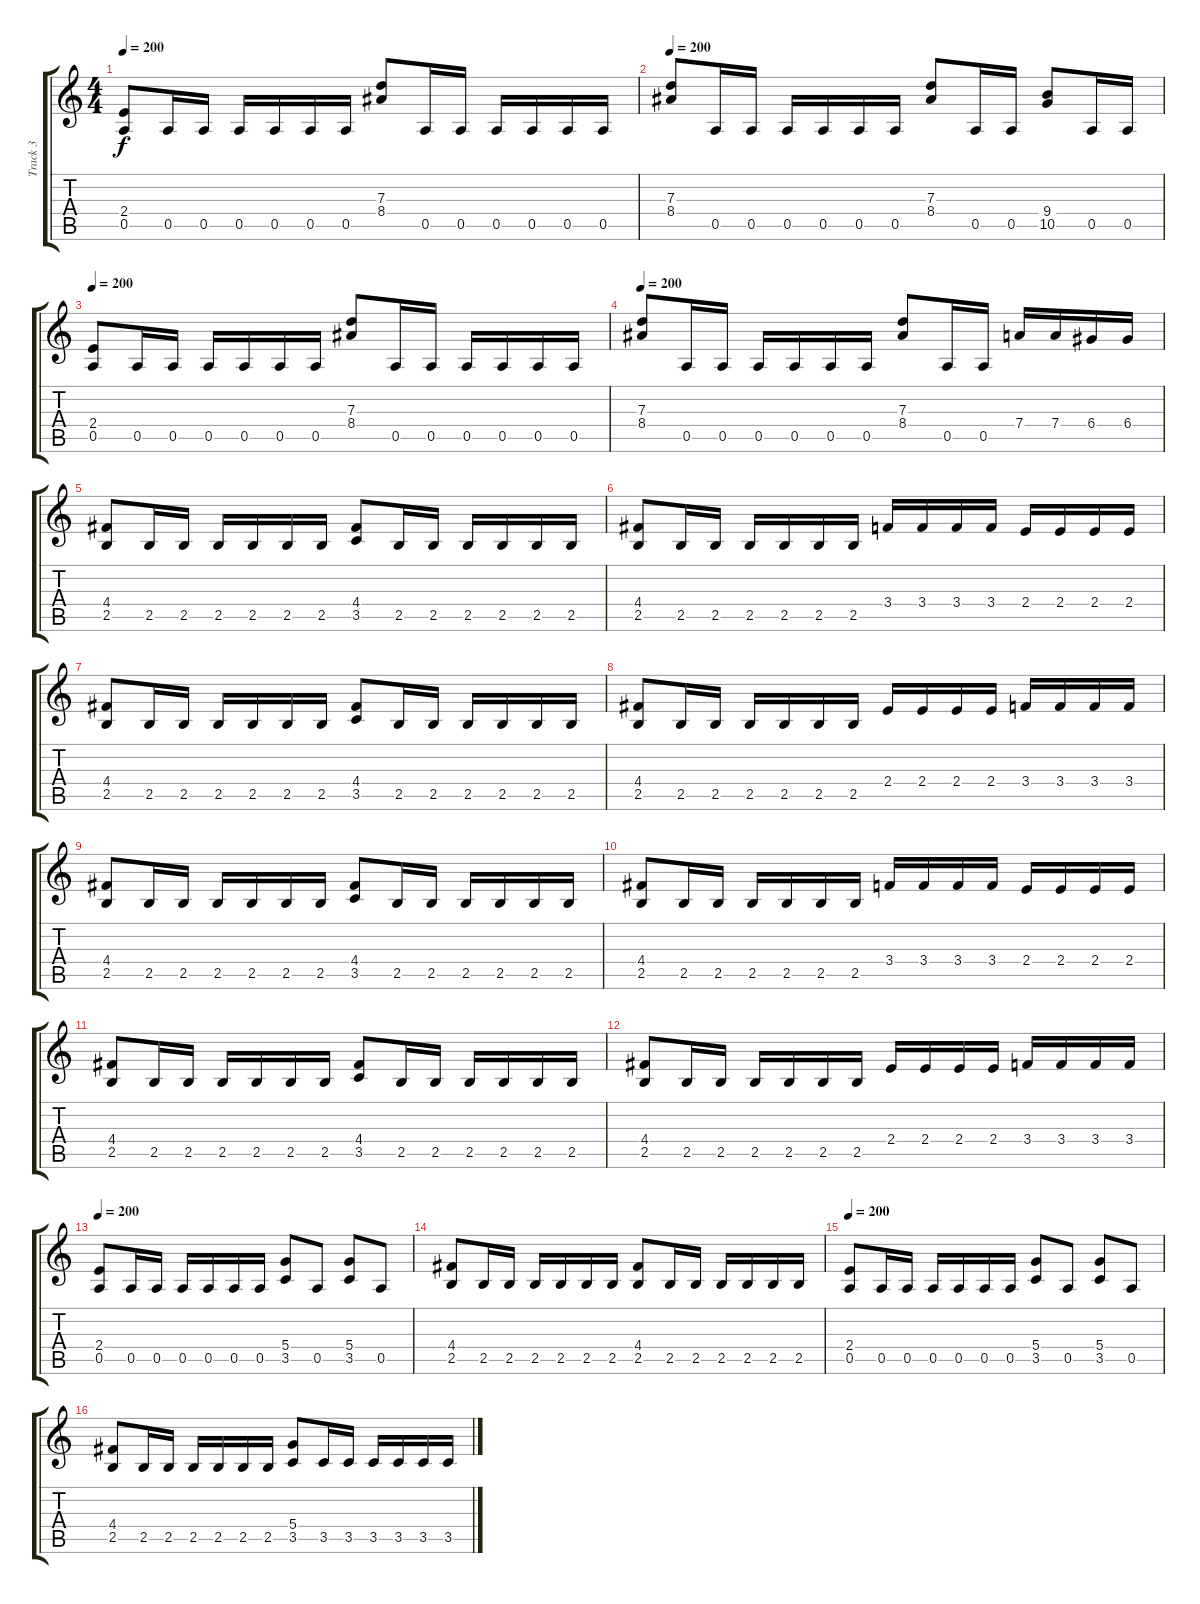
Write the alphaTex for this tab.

\track ("Track 3" "Track 3") {instrument overdrivenguitar}
\staff {score tabs}
\tuning (E4 B3 G3 D3 A2 E2) {hide}
\ts (4 4)
\tempo 200
\clef g2
\ks c
(2.4 0.5).8{dy f} 0.5.16 0.5.16 0.5.16 0.5.16 0.5.16 0.5.16 (7.3 8.4).8 0.5.16 0.5.16 0.5.16 0.5.16 0.5.16 0.5.16 |
\tempo 200
(7.3 8.4).8 0.5.16 0.5.16 0.5.16 0.5.16 0.5.16 0.5.16 (7.3 8.4).8 0.5.16 0.5.16 (9.4 10.5).8 0.5.16 0.5.16 |
\tempo 200
(2.4 0.5).8 0.5.16 0.5.16 0.5.16 0.5.16 0.5.16 0.5.16 (7.3 8.4).8 0.5.16 0.5.16 0.5.16 0.5.16 0.5.16 0.5.16 |
\tempo 200
(7.3 8.4).8 0.5.16 0.5.16 0.5.16 0.5.16 0.5.16 0.5.16 (7.3 8.4).8 0.5.16 0.5.16 7.4.16 7.4.16 6.4.16 6.4.16 |
(4.4 2.5).8 2.5.16 2.5.16 2.5.16 2.5.16 2.5.16 2.5.16 (4.4 3.5).8 2.5.16 2.5.16 2.5.16 2.5.16 2.5.16 2.5.16 |
(4.4 2.5).8 2.5.16 2.5.16 2.5.16 2.5.16 2.5.16 2.5.16 3.4.16 3.4.16 3.4.16 3.4.16 2.4.16 2.4.16 2.4.16 2.4.16 |
(4.4 2.5).8 2.5.16 2.5.16 2.5.16 2.5.16 2.5.16 2.5.16 (4.4 3.5).8 2.5.16 2.5.16 2.5.16 2.5.16 2.5.16 2.5.16 |
(4.4 2.5).8 2.5.16 2.5.16 2.5.16 2.5.16 2.5.16 2.5.16 2.4.16 2.4.16 2.4.16 2.4.16 3.4.16 3.4.16 3.4.16 3.4.16 |
(4.4 2.5).8 2.5.16 2.5.16 2.5.16 2.5.16 2.5.16 2.5.16 (4.4 3.5).8 2.5.16 2.5.16 2.5.16 2.5.16 2.5.16 2.5.16 |
(4.4 2.5).8 2.5.16 2.5.16 2.5.16 2.5.16 2.5.16 2.5.16 3.4.16 3.4.16 3.4.16 3.4.16 2.4.16 2.4.16 2.4.16 2.4.16 |
(4.4 2.5).8 2.5.16 2.5.16 2.5.16 2.5.16 2.5.16 2.5.16 (4.4 3.5).8 2.5.16 2.5.16 2.5.16 2.5.16 2.5.16 2.5.16 |
(4.4 2.5).8 2.5.16 2.5.16 2.5.16 2.5.16 2.5.16 2.5.16 2.4.16 2.4.16 2.4.16 2.4.16 3.4.16 3.4.16 3.4.16 3.4.16 |
\tempo 200
(2.4 0.5).8 0.5.16 0.5.16 0.5.16 0.5.16 0.5.16 0.5.16 (5.4 3.5).8 0.5.8 (5.4 3.5).8 0.5.8 |
(4.4 2.5).8 2.5.16 2.5.16 2.5.16 2.5.16 2.5.16 2.5.16 (4.4 2.5).8 2.5.16 2.5.16 2.5.16 2.5.16 2.5.16 2.5.16 |
\tempo 200
(2.4 0.5).8 0.5.16 0.5.16 0.5.16 0.5.16 0.5.16 0.5.16 (5.4 3.5).8 0.5.8 (5.4 3.5).8 0.5.8 |
(4.4 2.5).8 2.5.16 2.5.16 2.5.16 2.5.16 2.5.16 2.5.16 (5.4 3.5).8 3.5.16 3.5.16 3.5.16 3.5.16 3.5.16 3.5.16
